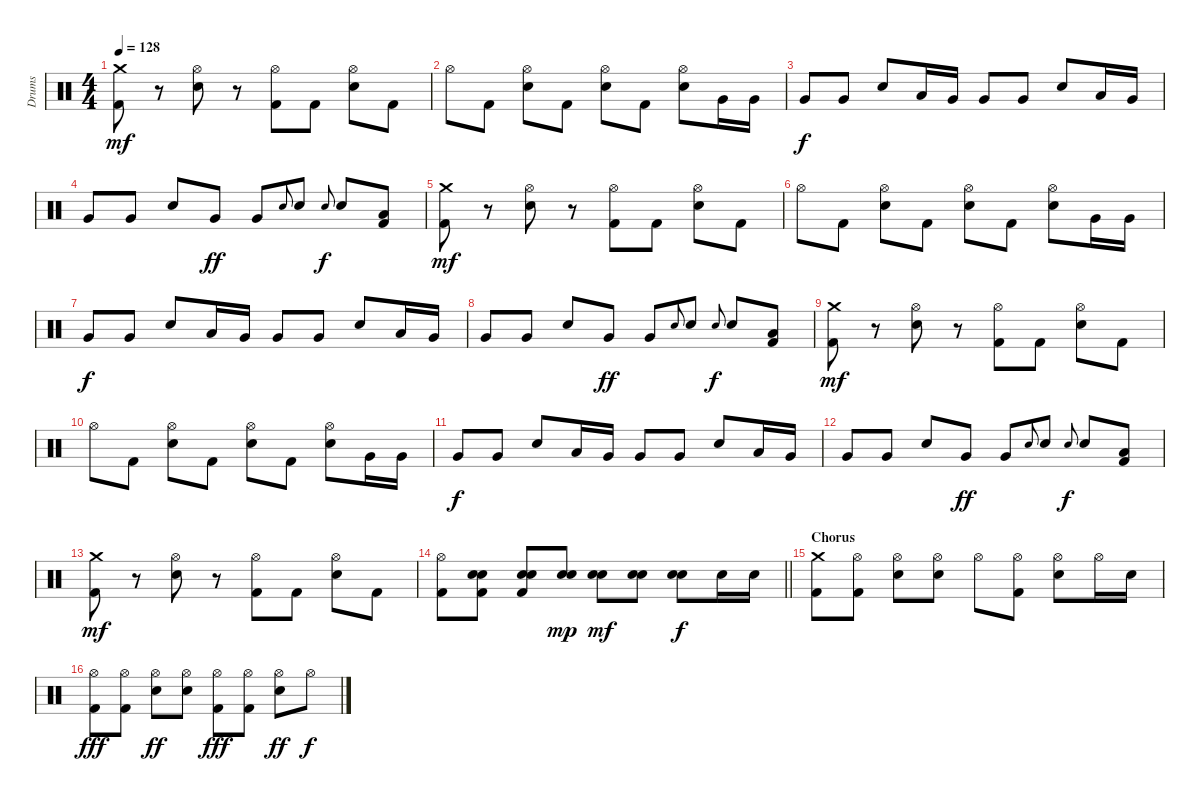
\track ("Drums" "Drums") {instrument percussion}
\staff {score}
\articulation defaults
\ts (4 4)
\tempo 128
\clef neutral
\ks c
("Crash medium (hit)" "Kick (hit) 2").8{dy mf} r.8 ("Hi-Hat (open)" "Snare (hit) 2").8 r.8 ("Hi-Hat (open)" "Kick (hit) 2").8 "Kick (hit) 2".8 ("Hi-Hat (open)" "Snare (hit) 2").8 "Kick (hit) 2".8 |
"Hi-Hat (open)".8 "Kick (hit) 2".8 ("Hi-Hat (open)" "Snare (hit) 2").8 "Kick (hit) 2".8 ("Hi-Hat (open)" "Snare (hit) 2").8 "Kick (hit) 2".8 ("Hi-Hat (open)" "Snare (hit) 2").8 "Very Low Tom (hit)".16 "Very Low Tom (hit)".16 |
"Very Low Tom (hit)".8{dy f} "Very Low Tom (hit)".8 "Snare (hit) 2".8 "Low Tom (hit)".16 "Very Low Tom (hit)".16 "Very Low Tom (hit)".8 "Very Low Tom (hit)".8 "Snare (hit) 2".8 "Low Tom (hit)".16 "Very Low Tom (hit)".16 |
"Very Low Tom (hit)".8 "Very Low Tom (hit)".8 "Snare (hit) 2".8 "Very Low Tom (hit)".8{dy ff} "Very Low Tom (hit)".8 "Snare (hit) 2".8{gr onbeat} "Snare (hit) 2".8 "Snare (hit) 2".8{gr onbeat dy f} "Snare (hit) 2".8 ("Low Tom (hit)" "Kick (hit) 2").8 |
("Crash medium (hit)" "Kick (hit) 2").8{dy mf} r.8 ("Hi-Hat (open)" "Snare (hit) 2").8 r.8 ("Hi-Hat (open)" "Kick (hit) 2").8 "Kick (hit) 2".8 ("Hi-Hat (open)" "Snare (hit) 2").8 "Kick (hit) 2".8 |
"Hi-Hat (open)".8 "Kick (hit) 2".8 ("Hi-Hat (open)" "Snare (hit) 2").8 "Kick (hit) 2".8 ("Hi-Hat (open)" "Snare (hit) 2").8 "Kick (hit) 2".8 ("Hi-Hat (open)" "Snare (hit) 2").8 "Very Low Tom (hit)".16 "Very Low Tom (hit)".16 |
"Very Low Tom (hit)".8{dy f} "Very Low Tom (hit)".8 "Snare (hit) 2".8 "Low Tom (hit)".16 "Very Low Tom (hit)".16 "Very Low Tom (hit)".8 "Very Low Tom (hit)".8 "Snare (hit) 2".8 "Low Tom (hit)".16 "Very Low Tom (hit)".16 |
"Very Low Tom (hit)".8 "Very Low Tom (hit)".8 "Snare (hit) 2".8 "Very Low Tom (hit)".8{dy ff} "Very Low Tom (hit)".8 "Snare (hit) 2".8{gr onbeat} "Snare (hit) 2".8 "Snare (hit) 2".8{gr onbeat dy f} "Snare (hit) 2".8 ("Low Tom (hit)" "Kick (hit) 2").8 |
("Crash medium (hit)" "Kick (hit) 2").8{dy mf} r.8 ("Hi-Hat (open)" "Snare (hit) 2").8 r.8 ("Hi-Hat (open)" "Kick (hit) 2").8 "Kick (hit) 2".8 ("Hi-Hat (open)" "Snare (hit) 2").8 "Kick (hit) 2".8 |
"Hi-Hat (open)".8 "Kick (hit) 2".8 ("Hi-Hat (open)" "Snare (hit) 2").8 "Kick (hit) 2".8 ("Hi-Hat (open)" "Snare (hit) 2").8 "Kick (hit) 2".8 ("Hi-Hat (open)" "Snare (hit) 2").8 "Very Low Tom (hit)".16 "Very Low Tom (hit)".16 |
"Very Low Tom (hit)".8{dy f} "Very Low Tom (hit)".8 "Snare (hit) 2".8 "Low Tom (hit)".16 "Very Low Tom (hit)".16 "Very Low Tom (hit)".8 "Very Low Tom (hit)".8 "Snare (hit) 2".8 "Low Tom (hit)".16 "Very Low Tom (hit)".16 |
"Very Low Tom (hit)".8 "Very Low Tom (hit)".8 "Snare (hit) 2".8 "Very Low Tom (hit)".8{dy ff} "Very Low Tom (hit)".8 "Snare (hit) 2".8{gr onbeat} "Snare (hit) 2".8 "Snare (hit) 2".8{gr onbeat dy f} "Snare (hit) 2".8 ("Low Tom (hit)" "Kick (hit) 2").8 |
("Crash medium (hit)" "Kick (hit) 2").8{dy mf} r.8 ("Hi-Hat (open)" "Snare (hit) 2").8 r.8 ("Hi-Hat (open)" "Kick (hit) 2").8 "Kick (hit) 2".8 ("Hi-Hat (open)" "Snare (hit) 2").8 "Kick (hit) 2".8 |
\barLineRight lightlight
("Hi-Hat (open)" "Kick (hit) 2").8 ("Snare (hit) 2" "Snare (hit) 2" "Kick (hit) 2").8 ("Snare (hit) 2" "Snare (hit) 2" "Kick (hit) 2").8 ("Snare (hit) 2" "Snare (hit) 2").8{dy mp} ("Snare (hit) 2" "Snare (hit) 2").8{dy mf} ("Snare (hit) 2" "Snare (hit) 2").8 ("Snare (hit) 2" "Snare (hit) 2").8{dy f} "Snare (hit) 2".16 "Snare (hit) 2".16 |
\section ("" "Chorus")
("Crash medium (hit)" "Kick (hit) 2").8 ("Hi-Hat (open)" "Kick (hit) 2").8 ("Hi-Hat (open)" "Snare (hit) 2").8 ("Hi-Hat (open)" "Snare (hit) 2").8 "Hi-Hat (open)".8 ("Hi-Hat (open)" "Kick (hit) 2").8 ("Hi-Hat (open)" "Snare (hit) 2").8 "Hi-Hat (open)".16 "Snare (hit) 2".16 |
("Hi-Hat (open)" "Kick (hit) 2").8{dy fff} ("Hi-Hat (open)" "Kick (hit) 2").8 ("Hi-Hat (open)" "Snare (hit) 2").8{dy ff} ("Hi-Hat (open)" "Snare (hit) 2").8 ("Hi-Hat (open)" "Kick (hit) 2").8{dy fff} ("Hi-Hat (open)" "Kick (hit) 2").8 ("Hi-Hat (open)" "Snare (hit) 2").8{dy ff} "Hi-Hat (open)".8{dy f}
